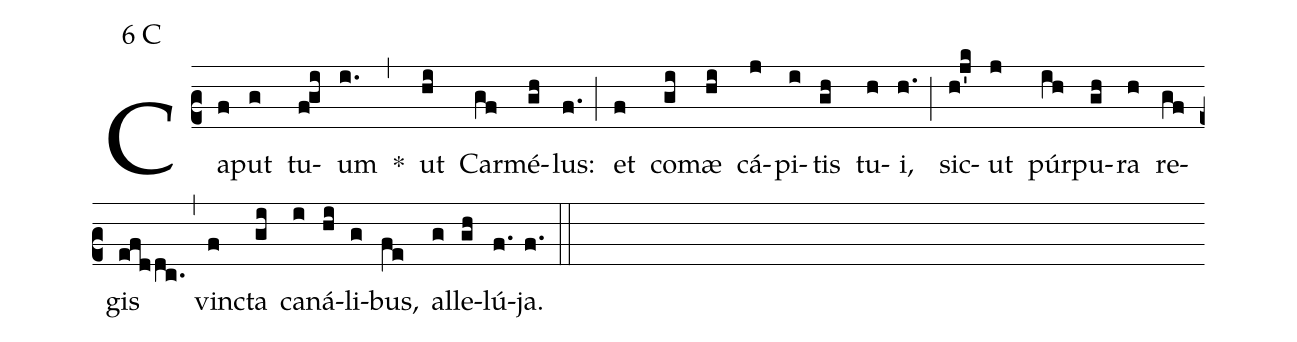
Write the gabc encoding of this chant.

mode:6 C;
%%
(c2) Ca(f)put(g) tu(f!gi)um(i.) *(,) ut(hi) Car(gf)mé(gh)lus:(f.) (;) et(f) co(gi)mæ(hi) cá(j)pi(i)tis(gh) tu(h)i,(h.) (;) sic(h!j'k)ut(j) púr(ih)pu(gh)ra(h) re(gf)gis(efddc.) (,) vin(f)cta(gi) ca(i)ná(hi)li(g)bus,(fe) al(g)le(gh)lú(f.)ja.(f.) (::)
